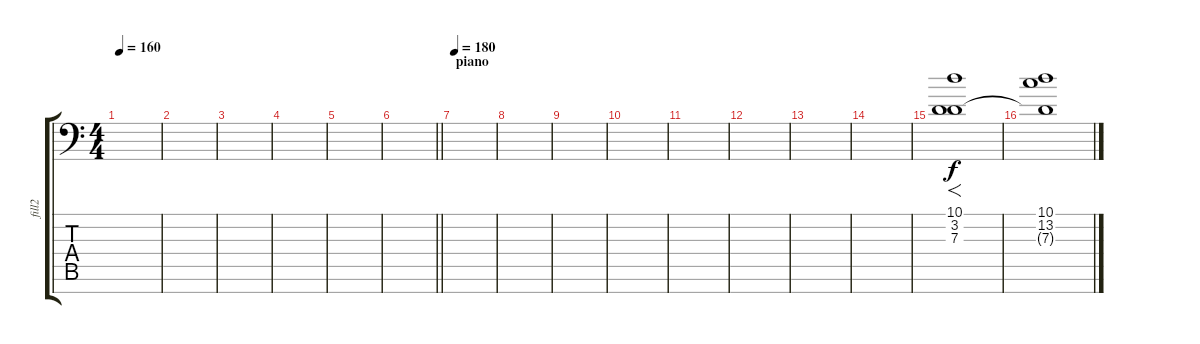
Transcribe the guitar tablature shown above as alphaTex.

\track ("fill2" "fill2") {instrument choiraahs}
\staff {score tabs}
\tuning (E4 B3 G3 D3 A2 E2 C-1) {hide}
\ts (4 4)
\tempo 160
\clef f4
\ks c
|
|
|
|
|
\barLineRight lightlight
|
\section ("" "piano")
\tempo 180
|
|
|
|
|
|
|
|
(10.1 3.2 7.3).1{f} |
(10.1 13.2 7.3{t}).1
